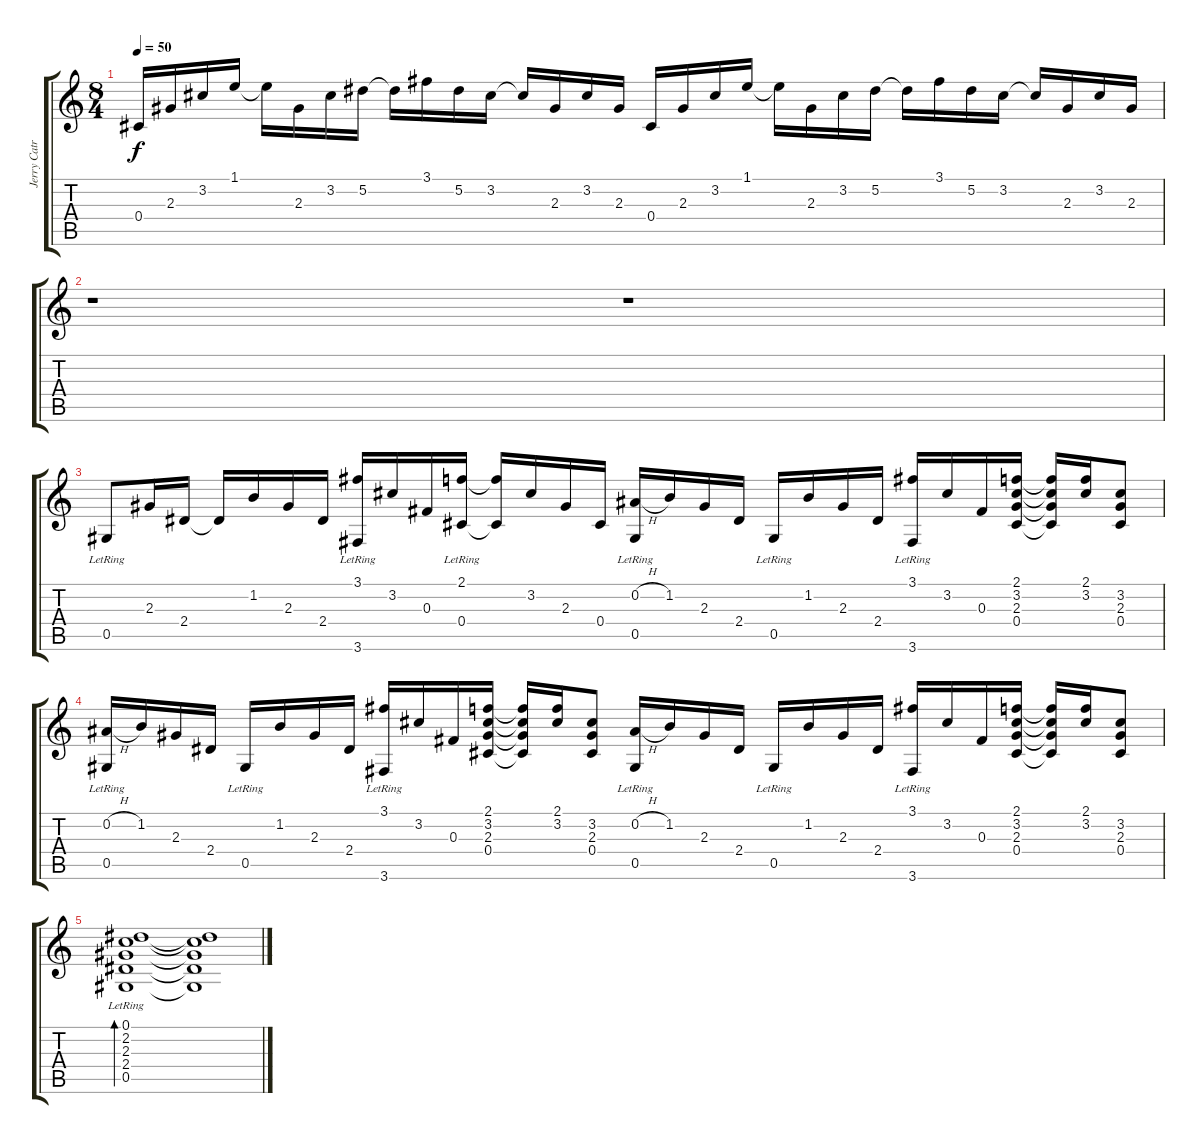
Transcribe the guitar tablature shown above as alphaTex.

\track ("Jerry Catrell Ac. 2" "Jerry Catr") {instrument acousticguitarsteel}
\staff {score tabs}
\tuning (Eb4 Bb3 Gb3 Db3 Ab2 Eb2) {hide}
\ts (8 4)
\tempo 50
\clef g2
\ks c
0.4.16{dy f} 2.3.16 3.2.16 1.1.16 1.1{t}.16 2.3.16 3.2.16 5.2.16 5.2{t}.16 3.1.16 5.2.16 3.2.16 3.2{t}.16 2.3.16 3.2.16 2.3.16 0.4.16 2.3.16 3.2.16 1.1.16 1.1{t}.16 2.3.16 3.2.16 5.2.16 5.2{t}.16 3.1.16 5.2.16 3.2.16 3.2{t}.16 2.3.16 3.2.16 2.3.16 |
r.1 r.1 |
0.5{lr}.8 2.3.16 2.4.16 2.4{t}.16 1.2.16 2.3.16 2.4.16 (3.1 3.6{lr}).16 3.2.16 0.3.16 (2.1 0.4{lr}).16 (2.1{t} 0.4{t}).16 3.2.16 2.3.16 0.4.16 (0.2{h} 0.5{lr}).16 1.2.16 2.3.16 2.4.16 0.5{lr}.16 1.2.16 2.3.16 2.4.16 (3.1 3.6{lr}).16 3.2.16 0.3.16 (2.1 3.2 2.3 0.4).16 (2.1{t} 3.2{t} 2.3{t} 0.4{t}).16 (2.1 3.2).16 (3.2 2.3 0.4).8 |
(0.2{h} 0.5{lr}).16 1.2.16 2.3.16 2.4.16 0.5{lr}.16 1.2.16 2.3.16 2.4.16 (3.1 3.6{lr}).16 3.2.16 0.3.16 (2.1 3.2 2.3 0.4).16 (2.1{t} 3.2{t} 2.3{t} 0.4{t}).16 (2.1 3.2).16 (3.2 2.3 0.4).8 (0.2{h} 0.5{lr}).16 1.2.16 2.3.16 2.4.16 0.5{lr}.16 1.2.16 2.3.16 2.4.16 (3.1 3.6{lr}).16 3.2.16 0.3.16 (2.1 3.2 2.3 0.4).16 (2.1{t} 3.2{t} 2.3{t} 0.4{t}).16 (2.1 3.2).16 (3.2 2.3 0.4).8 |
(0.1 2.2 2.3 2.4 0.5{lr}).1{bd 60 volume 1} (0.1{t} 2.2{t} 2.3{t} 2.4{t} 0.5{t}).1
